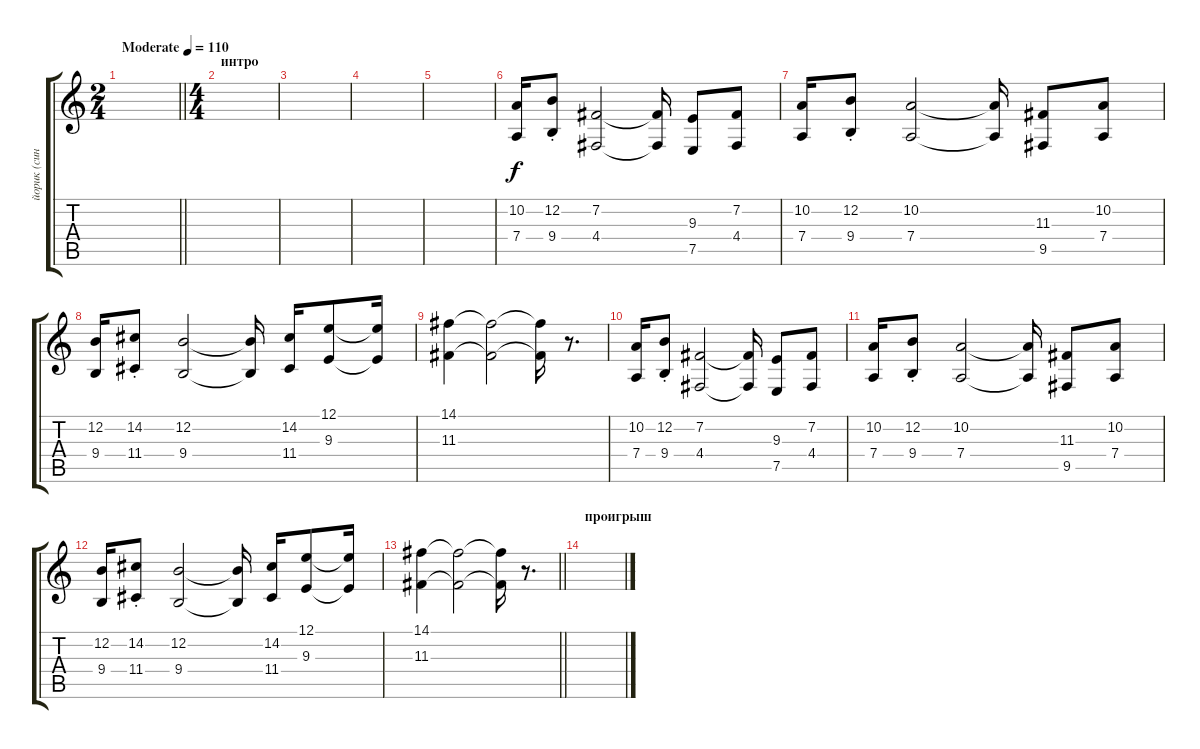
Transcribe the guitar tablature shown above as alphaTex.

\track ("йорик (синт)" "йорик (син") {instrument lead2sawtooth}
\staff {score tabs}
\tuning (E4 B3 G3 D3 A2 E2) {hide}
\ts (2 4)
\tempo (110 "Moderate")
\clef g2
\barLineRight lightlight
\ks c
|
\ts (4 4)
\section ("" "интро")
|
|
|
|
(10.2 7.4).16 (12.2{st} 9.4{st}).8 (7.2 4.4).2 (7.2{t} 4.4{t}).16 (9.3 7.5).8 (7.2 4.4).8 |
(10.2 7.4).16 (12.2{st} 9.4{st}).8 (10.2 7.4).2 (10.2{t} 7.4{t}).16 (11.3 9.5).8 (10.2 7.4).8 |
(12.2 9.4).16 (14.2{st} 11.4{st}).8 (12.2 9.4).2 (12.2{t} 9.4{t}).16 (14.2 11.4).16 (12.1 9.3).8 (12.1{t} 9.3{t}).16 |
(14.1 11.3).4 (14.1{t} 11.3{t}).2 (14.1{t} 11.3{t}).16 r.8{d} |
(10.2 7.4).16 (12.2{st} 9.4{st}).8 (7.2 4.4).2 (7.2{t} 4.4{t}).16 (9.3 7.5).8 (7.2 4.4).8 |
(10.2 7.4).16 (12.2{st} 9.4{st}).8 (10.2 7.4).2 (10.2{t} 7.4{t}).16 (11.3 9.5).8 (10.2 7.4).8 |
(12.2 9.4).16 (14.2{st} 11.4{st}).8 (12.2 9.4).2 (12.2{t} 9.4{t}).16 (14.2 11.4).16 (12.1 9.3).8 (12.1{t} 9.3{t}).16 |
\barLineRight lightlight
(14.1 11.3).4 (14.1{t} 11.3{t}).2 (14.1{t} 11.3{t}).16 r.8{d} |
\section ("" "проигрыш")
